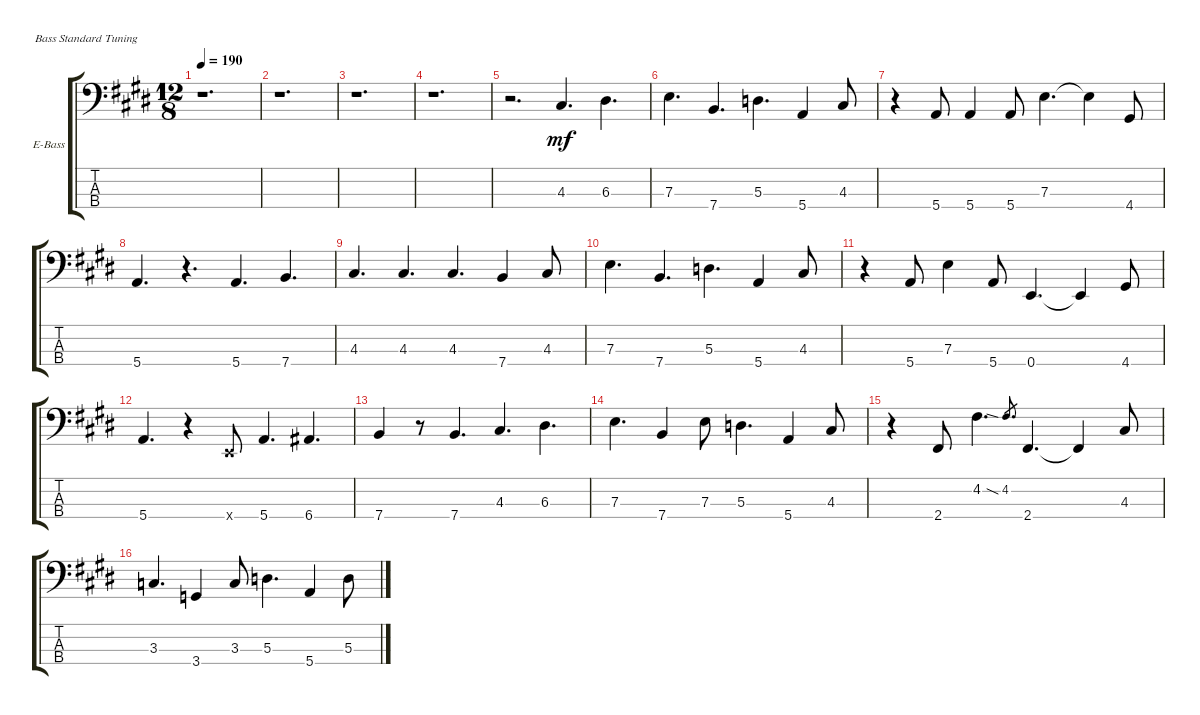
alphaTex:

\defaultSystemsLayout 4
\bracketExtendMode groupsimilarinstruments
\firstSystemTrackNameOrientation horizontal
\otherSystemsTrackNameOrientation horizontal
\track ("Electric Bass" "E-Bass") {instrument electricbassfinger}
\staff {score tabs}
\tuning (G2 D2 A1 E1)
\ts (12 8)
\tempo 190
\clef f4
\scale
0.487395
\ks c#minor
r.1{d dy mf instrument electricbassfinger} |
\scale
0.256303 r.1{d} |
\scale
0.256303 r.1{d} |
\scale
0.333333 r.1{d} |
\scale
0.333333 r.2{d} 4.3.4{d} 6.3.4{d} |
\scale
0.333333 7.3.4{d} 7.4.4{d} 5.3.4{d} 5.4.4 4.3.8 |
\scale
0.333333 r.4 5.4.8 5.4.4 5.4.8 7.3.4{d} 7.3{t}.4 4.4.8 |
\scale
0.333333 5.4.4{d} r.4{d} 5.4.4{d} 7.4.4{d} |
\scale
0.333333 4.3.4{d} 4.3.4{d} 4.3.4{d} 7.4.4 4.3.8 |
7.3.4{d} 7.4.4{d} 5.3.4{d} 5.4.4 4.3.8 |
r.4 5.4.8 7.3.4 5.4.8 0.4.4{d} 0.4{t}.4 4.4.8 |
5.4.4{d} r.4 0.4{x}.8 5.4.4{d} 6.4.4{d} |
7.4.4 r.8 7.4.4{d} 4.3.4{d} 6.3.4{d} |
7.3.4{d} 7.4.4 7.3.8 5.3.4{d} 5.4.4 4.3.8 |
r.4 2.4.8 4.2.4{d} 4.2{sia}.8{d gr} 2.4.4{d} 2.4{t}.4 4.3.8 |
3.3.4{d} 3.4.4 3.3.8 5.3.4{d} 5.4.4 5.3.8
